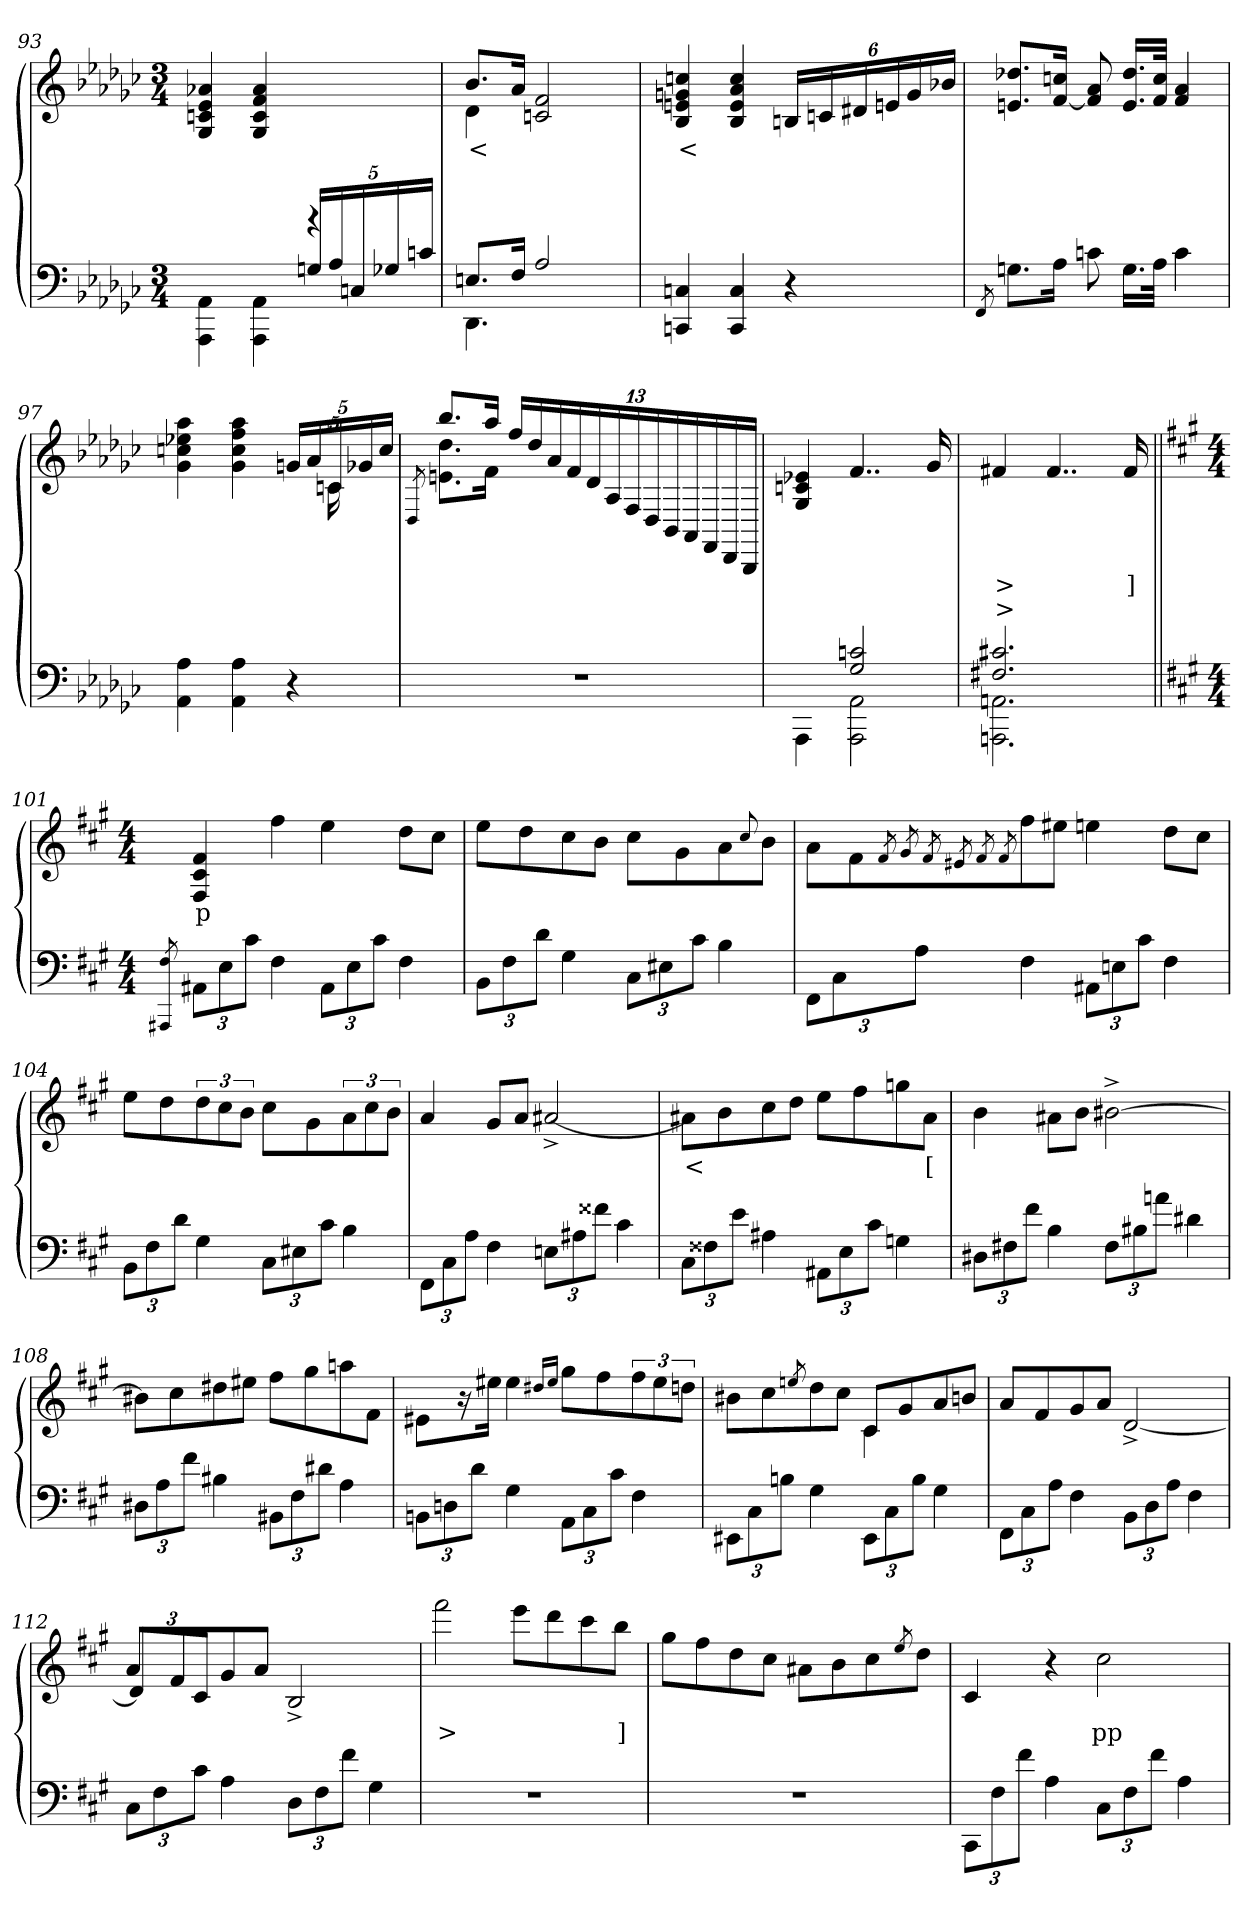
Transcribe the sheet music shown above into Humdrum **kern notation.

**kern	**kern	**text	**text
*part2	*part1	*part1	*part1
*staff2	*staff1	*staff1	*staff1
*clefF4	*clefG2	*	*
*k[b-e-a-d-g-c-]	*k[b-e-a-d-g-c-]	*	*
*M3/4	*M3/4	*	*
=93	=93	=93	=93
*^	*	*	*
4AA-\ 4AAA-	2ryy	4a-X 4e- 4cn 4G-	.	.
4AA-\ 4AAA-	.	4a- 4f 4c 4G-	.	.
4r	20Gn/LL	4ryy	.	.
.	20A-	.	.	.
.	20Cn	.	.	.
.	20G-X	.	.	.
.	20cJJ	.	.	.
=94	=94	=94	=94	=94
*	*	*^	*	*
8.EnL	4.DD-	8.b-L	4d-	<	.
16FJk	.	16a-Jk	.	.	.
2A-	.	2f 2cn	2ryy	.	.
.	4.ryy	.	.	.	.
*v	*v	*	*	*	*
*	*v	*v	*	*
=95	=95	=95	=95
4Cn 4CCn	4ccn 4gn 4en 4B-	<	.
4C 4CC	4cc 4a- 4e 4B-	.	.
4r	24BnLL	.	.
.	24c	.	.
.	24d#X	.	.
.	24en	.	.
.	24g	.	.
.	24b-XJJ	.	.
=96	=96	=96	=96
8qFF/	.	.	.
8.GnL	8.dd-X 8.enL	.	.
16A-Jk	16ccn [16fJk	.	.
8cn	8a- 8f]	.	.
16.GLL	16.dd- 16.eLL	.	.
32A-JJk	32cc 32fJJk	.	.
4c	4a- 4f	.	.
=97	=97	=97	=97
*	*^	*	*
4A- 4AA-	4aa- 4ee-X 4ccn 4g-	5%2.ryy	.	.
4A- 4AA-	4aa- 4ff 4cc 4g-	.	.	.
4r	20gnLL	.	.	.
.	20a-	.	.	.
.	20c	20c\	.	.
.	20g-X	10ryy	.	.
.	20ccJJ	.	.	.
=98	=98	=98	=98	=98
.	.	8qD-/	.	.
2.r	8.bb-L	8.dd- 8.enL	.	.
.	16aa-Jk	16fJk	.	.
.	26ffLL	2ryy	.	.
.	26dd-	.	.	.
.	26a-	.	.	.
.	26f	.	.	.
.	26d-	.	.	.
.	26A-	.	.	.
.	26F	.	.	.
.	26D-	.	.	.
.	26BB-	.	.	.
.	26AA-	.	.	.
.	26FF	.	.	.
.	26DD-	.	.	.
.	26BBB-JJ	.	.	.
*	*v	*v	*	*
=99	=99	=99	=99
*^	*	*	*
4ryy	4AAA-\	4e-X 4cn 4G-	.	.
2cn 2G-	2AA- 2AAA-	4..f	.	.
.	.	16g-	.	.
=100	=100	=100	=100	=100
2.c#X 2.F#X	2.AAn 2.AAAn	4f#X	>	>
.	.	4..f#	.	.
.	.	16f#	]	.
*v	*v	*	*	*
=101||	=101||	=101||	=101||
*k[f#c#g#]	*k[f#c#g#]	*	*
*M4/4	*M4/4	*	*
8qF#/ 8qAAA#X/	.	.	.
12AA#L	4f# 4c# 4F#	p	.
12E	.	.	.
12c#J	.	.	.
4F#	4ff#	.	.
12AA#L	4ee	.	.
12E	.	.	.
12c#J	.	.	.
4F#	8ddL	.	.
.	8cc#J	.	.
=102	=102	=102	=102
12BBL	8eeL	.	.
12F#	.	.	.
.	8dd	.	.
12dJ	.	.	.
4G#	8cc#	.	.
.	8bJ	.	.
12C#L	8cc#\L	.	.
12E#X	.	.	.
.	8g#	.	.
12c#J	.	.	.
4B	8a	.	.
.	8qqcc#/	.	.
.	8bJ	.	.
=103	=103	=103	=103
12FF#\L	8aL	.	.
12C#	.	.	.
.	8f#	.	.
12AJ	.	.	.
.	8qf#/	.	.
.	8qg#/	.	.
.	8qf#/	.	.
.	8qe#X/	.	.
.	8qf#/	.	.
.	8qf#/	.	.
4F#	8ff#	.	.
.	8ee#J	.	.
12AA#XL	4een	.	.
12En	.	.	.
12c#J	.	.	.
4F#	8ddL	.	.
.	8cc#J	.	.
=104	=104	=104	=104
12BBL	8eeL	.	.
12F#	.	.	.
.	8dd	.	.
12dJ	.	.	.
4G#	12dd	.	.
.	12cc#	.	.
.	12bJ	.	.
12C#L	8cc#\L	.	.
12E#X	.	.	.
.	8g#	.	.
12c#J	.	.	.
4B	12a	.	.
.	12cc#	.	.
.	12bJ	.	.
=105	=105	=105	=105
12FF#\L	4a	.	.
12C#	.	.	.
12AJ	.	.	.
4F#	8g#L	.	.
.	8aJ	.	.
12EnL	[2a#X^>	.	.
12A#X	.	.	.
12f##XJ	.	.	.
4c#	.	.	.
=106	=106	=106	=106
12C#L	8a#X\L]	<	.
12F##X	.	.	.
.	8b\	.	.
12eJ	.	.	.
4A#X	8cc#\	.	.
.	8dd\J	.	.
12AA#L	8ee\L	.	.
12E	.	.	.
.	8ff#\	.	.
12c#J	.	.	.
4Gn	8ggn	.	.
.	8a#J	[	.
=107	=107	=107	=107
12D#XL	4b	.	.
12F#X	.	.	.
12f#J	.	.	.
4B	8a#X\L	.	.
.	8bJ	.	.
12F#L	[2b#X^>	.	.
12B#X	.	.	.
12anJ	.	.	.
4d#	.	.	.
=108	=108	=108	=108
12D#XL	8b#XL]	.	.
12A	.	.	.
.	8cc#	.	.
12f#J	.	.	.
4B#X	8dd#X	.	.
.	8ee#XJ	.	.
12BB#L	8ff#L	.	.
12F#	.	.	.
.	8gg#	.	.
12d#J	.	.	.
4A	8aan	.	.
.	8f#J	.	.
=109	=109	=109	=109
12BBnL	8e#X\L	.	.
12Dn	.	.	.
.	16r	.	.
12dJ	.	.	.
.	16ee#Jk	.	.
4G#	4ee#	.	.
.	16qdd#X/L	.	.
.	16qee#/J	.	.
12AAL	8gg#L	.	.
12C#	.	.	.
.	8ff#	.	.
12c#J	.	.	.
4F#	12ff#	.	.
.	12ee#	.	.
.	12ddnJ	.	.
=110	=110	=110	=110
*	*^	*	*
12EE#X\L	8b#XL	2ryy	.	.
12C#\	.	.	.	.
.	8cc#	.	.	.
12Bn\J	.	.	.	.
.	8qeen/	.	.	.
4G#	8dd	.	.	.
.	8cc#J	.	.	.
12EE#\L	8c#L	4c#	.	.
12C#\	.	.	.	.
.	8g#	.	.	.
12B\J	.	.	.	.
4G#	8a	4ryy	.	.
.	8bnJ	.	.	.
*	*v	*v	*	*
=111	=111	=111	=111
12FF#\L	8aL	.	.
12C#	.	.	.
.	8f#	.	.
12AJ	.	.	.
4F#	8g#	.	.
.	8aJ	.	.
12BBL	[2d^>	.	.
12D	.	.	.
12AJ	.	.	.
4F#	.	.	.
=112	=112	=112	=112
*	*^	*	*
12C#L	8aL	12d\L]	.	.
12F#	.	12ryy	.	.
.	8f#	.	.	.
12c#J	.	12c#/J	.	.
4A	8g#	2.ryy	.	.
.	8aJ	.	.	.
12DL	2B^>	.	.	.
12F#	.	.	.	.
12f#J	.	.	.	.
4G#	.	.	.	.
*	*v	*v	*	*
=113	=113	=113	=113
1r	2fff#	>	.
.	8eeeL	.	.
.	8ddd	.	.
.	8ccc#	.	.
.	8bbJ	]	.
=114	=114	=114	=114
1r	8gg#L	.	.
.	8ff#	.	.
.	8dd	.	.
.	8cc#J	.	.
.	8a#XL	.	.
.	8b	.	.
.	8cc#	.	.
.	8qee/	.	.
.	8ddJ	.	.
=115	=115	=115	=115
12CC#L	4c#	.	.
12F#	.	.	.
12f#J	.	.	.
4A	4r	.	.
12C#L	2cc#	pp	.
12F#	.	.	.
12f#J	.	.	.
4A	.	.	.
=	=	=	=
*-	*-	*-	*-
